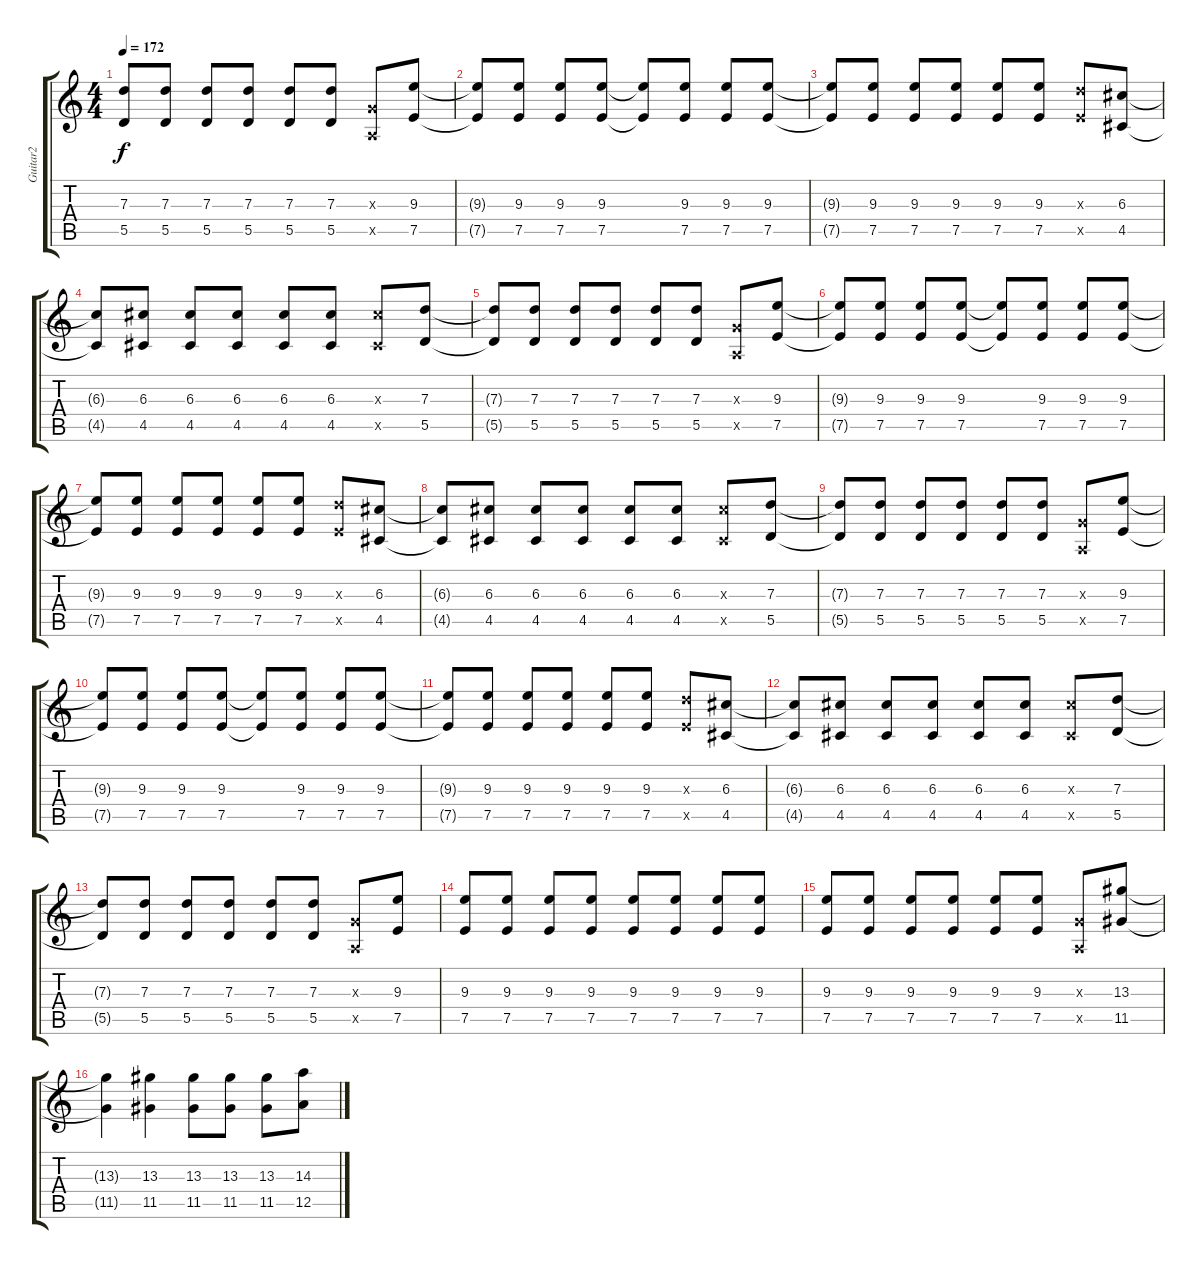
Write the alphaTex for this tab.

\track ("Guitar2" "Guitar2") {instrument overdrivenguitar}
\staff {score tabs}
\tuning (E4 B3 G3 D3 A2 E2) {hide}
\ts (4 4)
\tempo 172
\clef g2
\ks c
(7.3{t} 5.5{t}).8{dy f} (7.3 5.5).8 (7.3 5.5).8 (7.3 5.5).8 (7.3 5.5).8 (7.3 5.5).8 (0.3{x} 0.5{x}).8 (9.3 7.5).8 |
(9.3{t} 7.5{t}).8 (9.3 7.5).8 (9.3 7.5).8 (9.3 7.5).8 (9.3{t} 7.5{t}).8 (9.3 7.5).8 (9.3 7.5).8 (9.3 7.5).8 |
(9.3{t} 7.5{t}).8 (9.3 7.5).8 (9.3 7.5).8 (9.3 7.5).8 (9.3 7.5).8 (9.3 7.5).8 (7.3{x} 7.5{x}).8 (6.3 4.5).8 |
(6.3{t} 4.5{t}).8 (6.3 4.5).8 (6.3 4.5).8 (6.3 4.5).8 (6.3 4.5).8 (6.3 4.5).8 (6.3{x} 4.5{x}).8 (7.3 5.5).8 |
(7.3{t} 5.5{t}).8 (7.3 5.5).8 (7.3 5.5).8 (7.3 5.5).8 (7.3 5.5).8 (7.3 5.5).8 (0.3{x} 0.5{x}).8 (9.3 7.5).8 |
(9.3{t} 7.5{t}).8 (9.3 7.5).8 (9.3 7.5).8 (9.3 7.5).8 (9.3{t} 7.5{t}).8 (9.3 7.5).8 (9.3 7.5).8 (9.3 7.5).8 |
(9.3{t} 7.5{t}).8 (9.3 7.5).8 (9.3 7.5).8 (9.3 7.5).8 (9.3 7.5).8 (9.3 7.5).8 (7.3{x} 7.5{x}).8 (6.3 4.5).8 |
(6.3{t} 4.5{t}).8 (6.3 4.5).8 (6.3 4.5).8 (6.3 4.5).8 (6.3 4.5).8 (6.3 4.5).8 (6.3{x} 4.5{x}).8 (7.3 5.5).8 |
(7.3{t} 5.5{t}).8 (7.3 5.5).8 (7.3 5.5).8 (7.3 5.5).8 (7.3 5.5).8 (7.3 5.5).8 (0.3{x} 0.5{x}).8 (9.3 7.5).8 |
(9.3{t} 7.5{t}).8 (9.3 7.5).8 (9.3 7.5).8 (9.3 7.5).8 (9.3{t} 7.5{t}).8 (9.3 7.5).8 (9.3 7.5).8 (9.3 7.5).8 |
(9.3{t} 7.5{t}).8 (9.3 7.5).8 (9.3 7.5).8 (9.3 7.5).8 (9.3 7.5).8 (9.3 7.5).8 (7.3{x} 7.5{x}).8 (6.3 4.5).8 |
(6.3{t} 4.5{t}).8 (6.3 4.5).8 (6.3 4.5).8 (6.3 4.5).8 (6.3 4.5).8 (6.3 4.5).8 (6.3{x} 4.5{x}).8 (7.3 5.5).8 |
(7.3{t} 5.5{t}).8 (7.3 5.5).8 (7.3 5.5).8 (7.3 5.5).8 (7.3 5.5).8 (7.3 5.5).8 (0.3{x} 0.5{x}).8 (9.3 7.5).8 |
(9.3 7.5).8 (9.3 7.5).8 (9.3 7.5).8 (9.3 7.5).8 (9.3 7.5).8 (9.3 7.5).8 (9.3 7.5).8 (9.3 7.5).8 |
(9.3 7.5).8 (9.3 7.5).8 (9.3 7.5).8 (9.3 7.5).8 (9.3 7.5).8 (9.3 7.5).8 (0.3{x} 0.5{x}).8 (13.3 11.5).8 |
(13.3{t} 11.5{t}).4 (13.3 11.5).4 (13.3 11.5).8 (13.3 11.5).8 (13.3 11.5).8 (14.3 12.5).8
